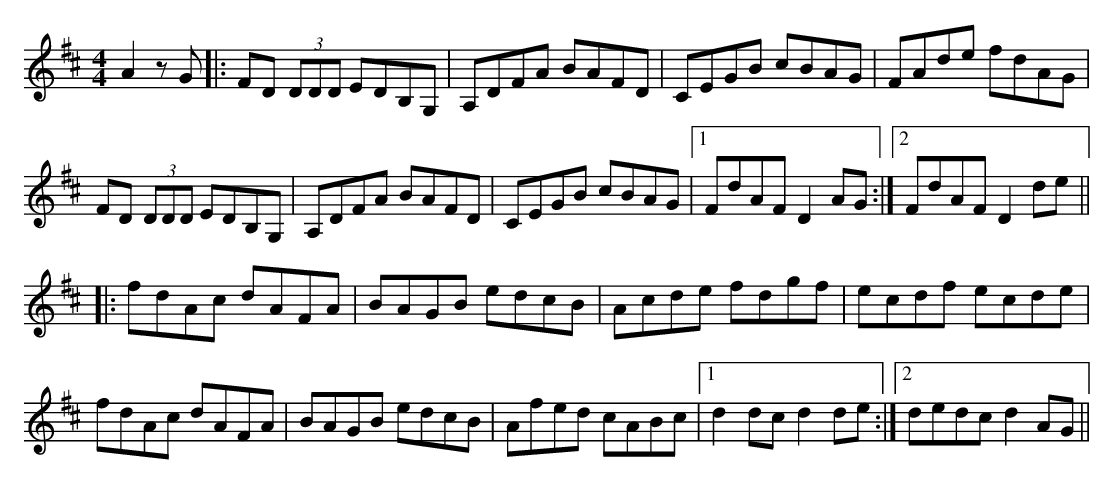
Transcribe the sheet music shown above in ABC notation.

X:1
M:4/4
K:D
A2 zG|:FD (3DDD EDB,G,|A,DFA BAFD|CEGB cBAG|FAde fdAG|
FD (3DDD EDB,G,|A,DFA BAFD|CEGB cBAG|1 FdAF D2 AG:|2 FdAF D2de||
|:fdAc dAFA|BAGB edcB|Acde fdgf|ecdf ecde|
fdAc dAFA|BAGB edcB|Afed cABc|1 d2 dc d2 de:|2 dedc d2 AG||
